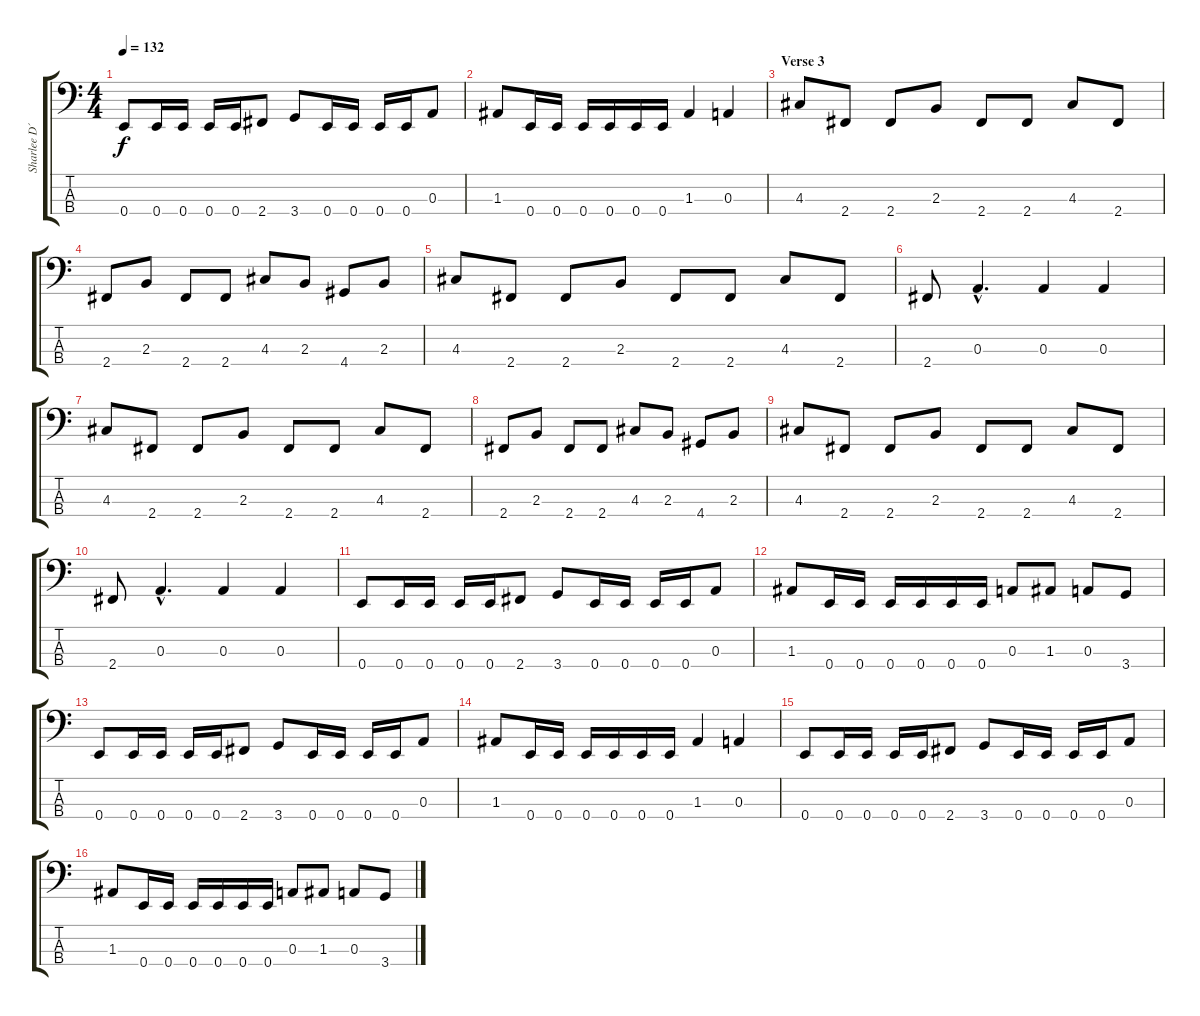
\track ("Sharlee D´Angelo" "Sharlee D´") {instrument electricbasspick}
\staff {score tabs}
\tuning (G2 D2 A1 E1) {hide}
\ts (4 4)
\tempo 132
\clef f4
\ks c
0.4.8{dy f} 0.4.16 0.4.16 0.4.16 0.4.16 2.4.8 3.4.8 0.4.16 0.4.16 0.4.16 0.4.16 0.3.8 |
1.3.8 0.4.16 0.4.16 0.4.16 0.4.16 0.4.16 0.4.16 1.3.4 0.3.4 |
\section ("" "Verse 3")
4.3.8 2.4.8 2.4.8 2.3.8 2.4.8 2.4.8 4.3.8 2.4.8 |
2.4.8 2.3.8 2.4.8 2.4.8 4.3.8 2.3.8 4.4.8 2.3.8 |
4.3.8 2.4.8 2.4.8 2.3.8 2.4.8 2.4.8 4.3.8 2.4.8 |
2.4.8 0.3{hac}.4{d} 0.3.4 0.3.4 |
4.3.8 2.4.8 2.4.8 2.3.8 2.4.8 2.4.8 4.3.8 2.4.8 |
2.4.8 2.3.8 2.4.8 2.4.8 4.3.8 2.3.8 4.4.8 2.3.8 |
4.3.8 2.4.8 2.4.8 2.3.8 2.4.8 2.4.8 4.3.8 2.4.8 |
2.4.8 0.3{hac}.4{d} 0.3.4 0.3.4 |
0.4.8 0.4.16 0.4.16 0.4.16 0.4.16 2.4.8 3.4.8 0.4.16 0.4.16 0.4.16 0.4.16 0.3.8 |
1.3.8 0.4.16 0.4.16 0.4.16 0.4.16 0.4.16 0.4.16 0.3.8 1.3.8 0.3.8 3.4.8 |
0.4.8 0.4.16 0.4.16 0.4.16 0.4.16 2.4.8 3.4.8 0.4.16 0.4.16 0.4.16 0.4.16 0.3.8 |
1.3.8 0.4.16 0.4.16 0.4.16 0.4.16 0.4.16 0.4.16 1.3.4 0.3.4 |
0.4.8 0.4.16 0.4.16 0.4.16 0.4.16 2.4.8 3.4.8 0.4.16 0.4.16 0.4.16 0.4.16 0.3.8 |
1.3.8 0.4.16 0.4.16 0.4.16 0.4.16 0.4.16 0.4.16 0.3.8 1.3.8 0.3.8 3.4.8
